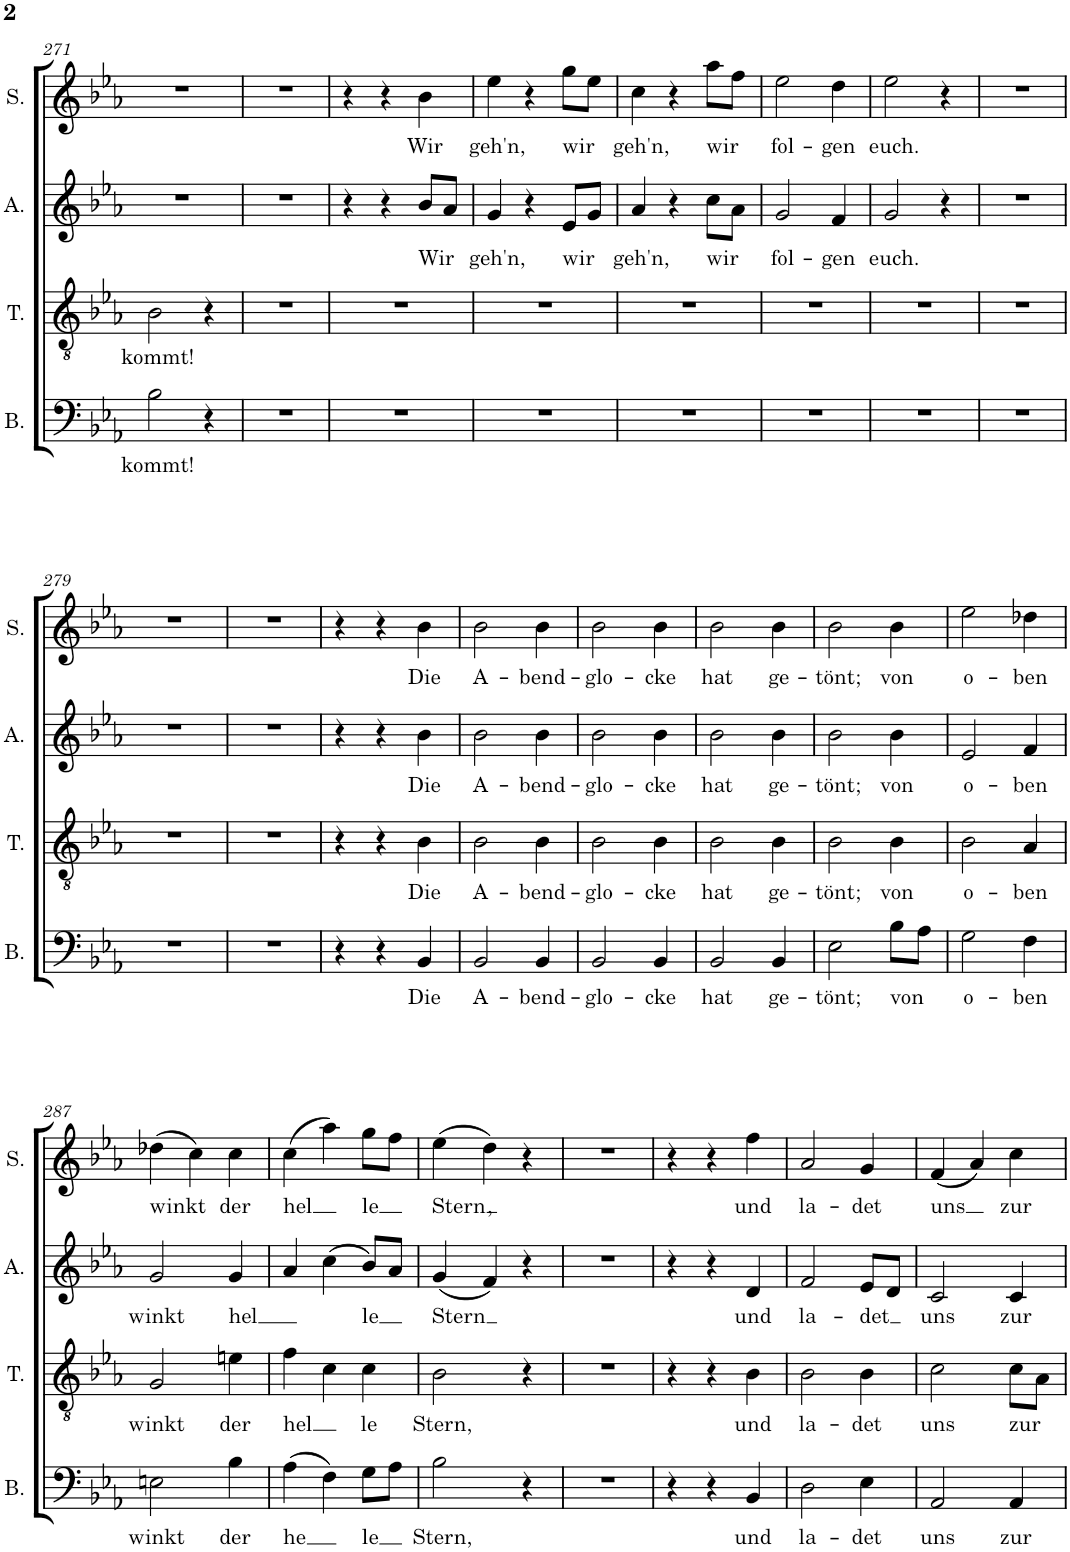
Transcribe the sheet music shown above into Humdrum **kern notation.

**kern	**text	**kern	**text	**kern	**text	**kern	**text
*part4	*part4	*part3	*part3	*part2	*part2	*part1	*part1
*staff4	*staff4	*staff3	*staff3	*staff2	*staff2	*staff1	*staff1
*I"Bass	*	*I"Tenor	*	*I"Alto	*	*I"Soprano	*
*I'B.	*	*I'T.	*	*I'A.	*	*I'S.	*
!!LO:PB:g=z
*clefF4	*	*clefGv2	*	*clefG2	*	*clefG2	*
*k[b-e-a-]	*	*k[b-e-a-]	*	*k[b-e-a-]	*	*k[b-e-a-]	*
*M3/4	*	*M3/4	*	*M3/4	*	*M3/4	*
=271	=271	=271	=271	=271	=271	=271	=271
!	!LO:LY:b	!	!LO:LY:b	!	!	!	!
2B-\	kommt!	2B-\	kommt!	2.r	.	2.r	.
4r	.	4r	.	.	.	.	.
=272	=272	=272	=272	=272	=272	=272	=272
2.r	.	2.r	.	2.r	.	2.r	.
=273	=273	=273	=273	=273	=273	=273	=273
2.r	.	2.r	.	4r	.	4r	.
.	.	.	.	4r	.	4r	.
!	!	!	!	!	!LO:LY:b	!	!LO:LY:b
.	.	.	.	8b-/L	Wir	4b-\	Wir
.	.	.	.	8a-/J	.	.	.
=274	=274	=274	=274	=274	=274	=274	=274
!	!	!	!	!	!LO:LY:b	!	!LO:LY:b
2.r	.	2.r	.	4g/	geh'n,	4ee-\	geh'n,
.	.	.	.	4r	.	4r	.
!	!	!	!	!	!LO:LY:b	!	!LO:LY:b
.	.	.	.	8e-/L	wir	8gg\L	wir
.	.	.	.	8g/J	.	8ee-\J	.
=275	=275	=275	=275	=275	=275	=275	=275
!	!	!	!	!	!LO:LY:b	!	!LO:LY:b
2.r	.	2.r	.	4a-/	geh'n,	4cc\	geh'n,
.	.	.	.	4r	.	4r	.
!	!	!	!	!	!LO:LY:b	!	!LO:LY:b
.	.	.	.	8cc\L	wir	8aa-\L	wir
.	.	.	.	8a-\J	.	8ff\J	.
=276	=276	=276	=276	=276	=276	=276	=276
!	!	!	!	!	!LO:LY:b	!	!LO:LY:b
2.r	.	2.r	.	2g/	fol-	2ee-\	fol-
!	!	!	!	!	!LO:LY:b	!	!LO:LY:b
.	.	.	.	4f/	-gen	4dd\	-gen
=277	=277	=277	=277	=277	=277	=277	=277
!	!	!	!	!	!LO:LY:b	!	!LO:LY:b
2.r	.	2.r	.	2g/	euch.	2ee-\	euch.
.	.	.	.	4r	.	4r	.
=278	=278	=278	=278	=278	=278	=278	=278
2.r	.	2.r	.	2.r	.	2.r	.
!!LO:LB:g=z
=279	=279	=279	=279	=279	=279	=279	=279
2.r	.	2.r	.	2.r	.	2.r	.
=280	=280	=280	=280	=280	=280	=280	=280
2.r	.	2.r	.	2.r	.	2.r	.
=281	=281	=281	=281	=281	=281	=281	=281
4r	.	4r	.	4r	.	4r	.
4r	.	4r	.	4r	.	4r	.
!	!LO:LY:b	!	!LO:LY:b	!	!LO:LY:b	!	!LO:LY:b
4BB-/	Die	4B-\	Die	4b-\	Die	4b-\	Die
=282	=282	=282	=282	=282	=282	=282	=282
!	!LO:LY:b	!	!LO:LY:b	!	!LO:LY:b	!	!LO:LY:b
2BB-/	A-	2B-\	A-	2b-\	A-	2b-\	A-
!	!LO:LY:b	!	!LO:LY:b	!	!LO:LY:b	!	!LO:LY:b
4BB-/	-bend-	4B-\	-bend-	4b-\	-bend-	4b-\	-bend-
=283	=283	=283	=283	=283	=283	=283	=283
!	!LO:LY:b	!	!LO:LY:b	!	!LO:LY:b	!	!LO:LY:b
2BB-/	-glo-	2B-\	-glo-	2b-\	-glo-	2b-\	-glo-
!	!LO:LY:b	!	!LO:LY:b	!	!LO:LY:b	!	!LO:LY:b
4BB-/	-cke	4B-\	-cke	4b-\	-cke	4b-\	-cke
=284	=284	=284	=284	=284	=284	=284	=284
!	!LO:LY:b	!	!LO:LY:b	!	!LO:LY:b	!	!LO:LY:b
2BB-/	hat	2B-\	hat	2b-\	hat	2b-\	hat
!	!LO:LY:b	!	!LO:LY:b	!	!LO:LY:b	!	!LO:LY:b
4BB-/	ge-	4B-\	ge-	4b-\	ge-	4b-\	ge-
=285	=285	=285	=285	=285	=285	=285	=285
!	!LO:LY:b	!	!LO:LY:b	!	!LO:LY:b	!	!LO:LY:b
2E-\	-tönt;	2B-\	-tönt;	2b-\	-tönt;	2b-\	-tönt;
!	!LO:LY:b	!	!LO:LY:b	!	!LO:LY:b	!	!LO:LY:b
8B-\L	von	4B-\	von	4b-\	von	4b-\	von
8A-\J	.	.	.	.	.	.	.
=286	=286	=286	=286	=286	=286	=286	=286
!	!LO:LY:b	!	!LO:LY:b	!	!LO:LY:b	!	!LO:LY:b
2G\	o-	2B-\	o-	2e-/	o-	2ee-\	o-
!	!LO:LY:b	!	!LO:LY:b	!	!LO:LY:b	!	!LO:LY:b
4F\	-ben	4A-/	-ben	4f/	-ben	4dd-X\	-ben
!!LO:LB:g=z
=287	=287	=287	=287	=287	=287	=287	=287
!	!LO:LY:b	!	!LO:LY:b	!	!LO:LY:b	!	!LO:LY:b
2En\	winkt	2G/	winkt	2g/	winkt	(4dd-X\	winkt
.	.	.	.	.	.	4cc\)	.
!	!LO:LY:b	!	!LO:LY:b	!	!LO:LY:b	!	!LO:LY:b
4B-\	der	4en\	der	4g/	hel	4cc\	der
=288	=288	=288	=288	=288	=288	=288	=288
!	!LO:LY:b	!	!LO:LY:b	!	!	!	!LO:LY:b
(4A-\	he	4f\	hel	4a-/	.	(4cc\	hel
4F\)	.	4c\	.	(4cc\	.	4aa-\)	.
!	!LO:LY:b	!	!LO:LY:b	!	!LO:LY:b	!	!LO:LY:b
8G\L	le	4c\	le	8b-/L)	le	8gg\L	le
8A-\J	.	.	.	8a-/J	.	8ff\J	.
=289	=289	=289	=289	=289	=289	=289	=289
!	!LO:LY:b	!	!LO:LY:b	!	!LO:LY:b	!	!LO:LY:b
2B-\	Stern,	2B-\	Stern,	(4g/	Stern	(4ee-\	Stern
!	!	!	!	!	!	!	!LO:LY:b
.	.	.	.	4f/)	.	4dd\)	,
4r	.	4r	.	4r	.	4r	.
=290	=290	=290	=290	=290	=290	=290	=290
2.r	.	2.r	.	2.r	.	2.r	.
=291	=291	=291	=291	=291	=291	=291	=291
4r	.	4r	.	4r	.	4r	.
4r	.	4r	.	4r	.	4r	.
!	!LO:LY:b	!	!LO:LY:b	!	!LO:LY:b	!	!LO:LY:b
4BB-/	und	4B-\	und	4d/	und	4ff\	und
=292	=292	=292	=292	=292	=292	=292	=292
!	!LO:LY:b	!	!LO:LY:b	!	!LO:LY:b	!	!LO:LY:b
2D\	la-	2B-\	la-	2f/	la-	2a-/	la-
!	!LO:LY:b	!	!LO:LY:b	!	!LO:LY:b	!	!LO:LY:b
4E-\	-det	4B-\	-det	8e-/L	-det	4g/	-det
.	.	.	.	8d/J	.	.	.
=293	=293	=293	=293	=293	=293	=293	=293
!	!LO:LY:b	!	!LO:LY:b	!	!LO:LY:b	!	!LO:LY:b
2AA-/	uns	2c\	uns	2c/	uns	(4f/	uns
.	.	.	.	.	.	4a-/)	.
!	!LO:LY:b	!	!LO:LY:b	!	!LO:LY:b	!	!LO:LY:b
4AA-/	zur	8c\L	zur	4c/	zur	4cc\	zur
.	.	8A-\J	.	.	.	.	.
=	=	=	=	=	=	=	=
*-	*-	*-	*-	*-	*-	*-	*-
